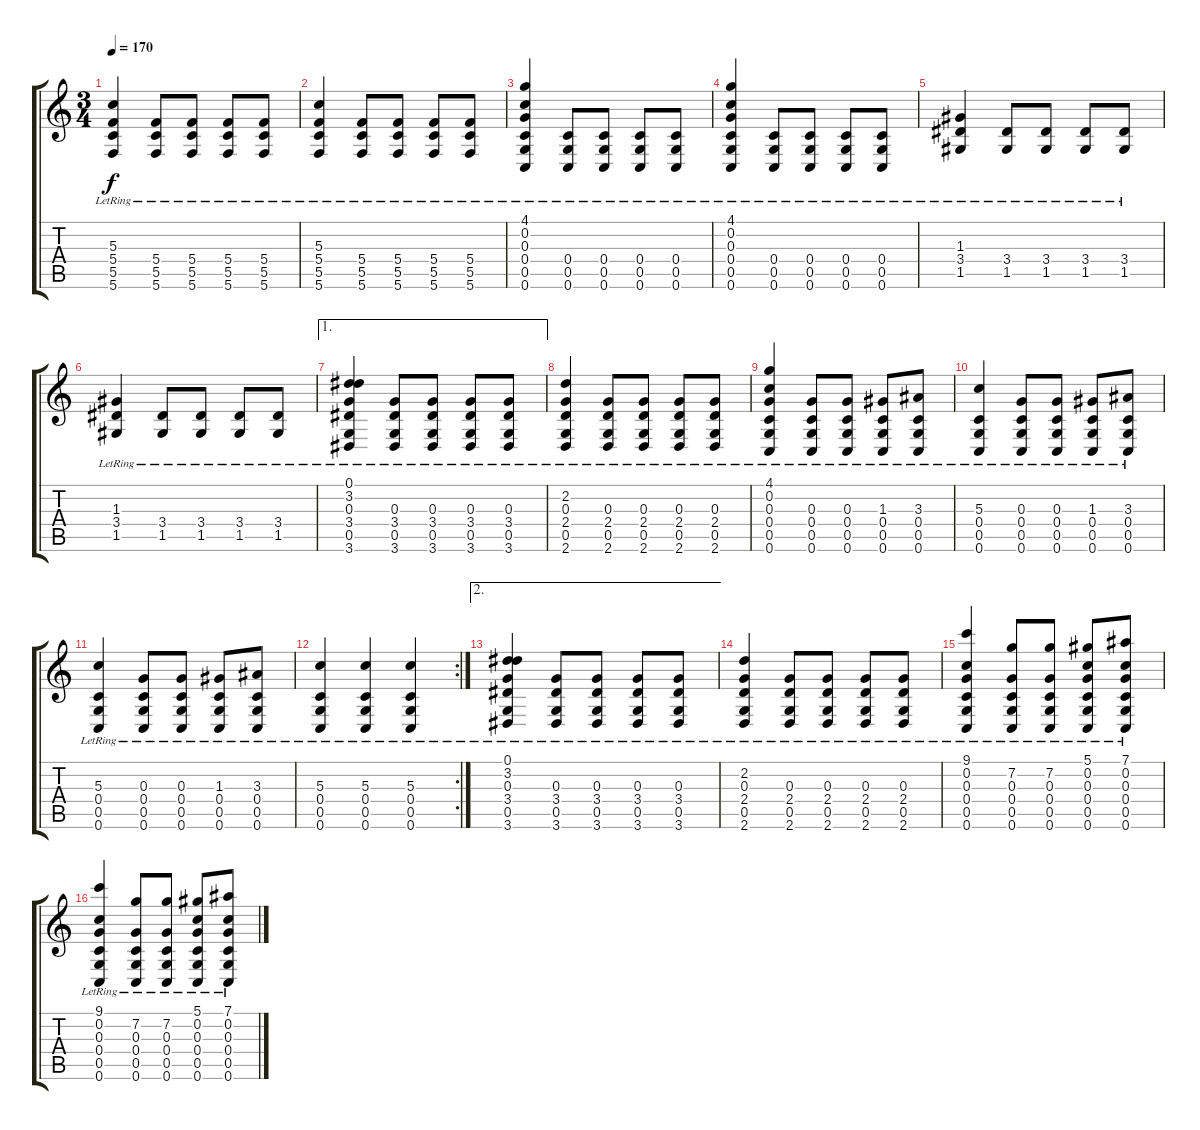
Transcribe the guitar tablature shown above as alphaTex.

\track "" {instrument acousticguitarsteel}
\staff {score tabs}
\tuning (Eb4 C4 G3 C3 G2 C2) {hide}
\ts (3 4)
\tempo 170
\clef g2
\ks c
(5.3{lr} 5.4{lr} 5.5{lr} 5.6{lr}).4{dy f} (5.4{lr} 5.5{lr} 5.6{lr}).8 (5.4{lr} 5.5{lr} 5.6{lr}).8 (5.4{lr} 5.5{lr} 5.6{lr}).8 (5.4{lr} 5.5{lr} 5.6{lr}).8 |
(5.3{lr} 5.4{lr} 5.5{lr} 5.6{lr}).4 (5.4{lr} 5.5{lr} 5.6{lr}).8 (5.4{lr} 5.5{lr} 5.6{lr}).8 (5.4{lr} 5.5{lr} 5.6{lr}).8 (5.4{lr} 5.5{lr} 5.6{lr}).8 |
(4.1{lr} 0.2{lr} 0.3{lr} 0.4{lr} 0.5{lr} 0.6{lr}).4 (0.4{lr} 0.5{lr} 0.6{lr}).8 (0.4{lr} 0.5{lr} 0.6{lr}).8 (0.4{lr} 0.5{lr} 0.6{lr}).8 (0.4{lr} 0.5{lr} 0.6{lr}).8 |
(4.1{lr} 0.2{lr} 0.3{lr} 0.4{lr} 0.5{lr} 0.6{lr}).4 (0.4{lr} 0.5{lr} 0.6{lr}).8 (0.4{lr} 0.5{lr} 0.6{lr}).8 (0.4{lr} 0.5{lr} 0.6{lr}).8 (0.4{lr} 0.5{lr} 0.6{lr}).8 |
(1.3{lr} 3.4{lr} 1.5{lr}).4 (3.4{lr} 1.5{lr}).8 (3.4{lr} 1.5{lr}).8 (3.4{lr} 1.5{lr}).8 (3.4{lr} 1.5{lr}).8 |
(1.3{lr} 3.4{lr} 1.5{lr}).4 (3.4{lr} 1.5{lr}).8 (3.4{lr} 1.5{lr}).8 (3.4{lr} 1.5{lr}).8 (3.4{lr} 1.5{lr}).8 |
\ae 1
(0.1{lr} 3.2{lr} 0.3{lr} 3.4{lr} 0.5{lr} 3.6{lr}).4 (0.3{lr} 3.4{lr} 0.5{lr} 3.6{lr}).8 (0.3{lr} 3.4{lr} 0.5{lr} 3.6{lr}).8 (0.3{lr} 3.4{lr} 0.5{lr} 3.6{lr}).8 (0.3{lr} 3.4{lr} 0.5{lr} 3.6{lr}).8 |
(2.2{lr} 0.3{lr} 2.4{lr} 0.5{lr} 2.6{lr}).4 (0.3{lr} 2.4{lr} 0.5{lr} 2.6{lr}).8 (0.3{lr} 2.4{lr} 0.5{lr} 2.6{lr}).8 (0.3{lr} 2.4{lr} 0.5{lr} 2.6{lr}).8 (0.3{lr} 2.4{lr} 0.5{lr} 2.6{lr}).8 |
(4.1{lr} 0.2{lr} 0.3{lr} 0.4{lr} 0.5{lr} 0.6{lr}).4 (0.3{lr} 0.4{lr} 0.5{lr} 0.6{lr}).8 (0.3{lr} 0.4{lr} 0.5{lr} 0.6{lr}).8 (1.3{lr} 0.4{lr} 0.5{lr} 0.6{lr}).8 (3.3{lr} 0.4{lr} 0.5{lr} 0.6{lr}).8 |
(5.3{lr} 0.4{lr} 0.5{lr} 0.6{lr}).4 (0.3{lr} 0.4{lr} 0.5{lr} 0.6{lr}).8 (0.3{lr} 0.4{lr} 0.5{lr} 0.6{lr}).8 (1.3{lr} 0.4{lr} 0.5{lr} 0.6{lr}).8 (3.3{lr} 0.4{lr} 0.5{lr} 0.6{lr}).8 |
(5.3{lr} 0.4{lr} 0.5{lr} 0.6{lr}).4 (0.3{lr} 0.4{lr} 0.5{lr} 0.6{lr}).8 (0.3{lr} 0.4{lr} 0.5{lr} 0.6{lr}).8 (1.3{lr} 0.4{lr} 0.5{lr} 0.6{lr}).8 (3.3{lr} 0.4{lr} 0.5{lr} 0.6{lr}).8 |
\rc 2
(5.3{lr} 0.4{lr} 0.5{lr} 0.6{lr}).4 (5.3{lr} 0.4{lr} 0.5{lr} 0.6{lr}).4 (5.3{lr} 0.4{lr} 0.5{lr} 0.6{lr}).4 |
\ae 2
(0.1{lr} 3.2{lr} 0.3{lr} 3.4{lr} 0.5{lr} 3.6{lr}).4 (0.3{lr} 3.4{lr} 0.5{lr} 3.6{lr}).8 (0.3{lr} 3.4{lr} 0.5{lr} 3.6{lr}).8 (0.3{lr} 3.4{lr} 0.5{lr} 3.6{lr}).8 (0.3{lr} 3.4{lr} 0.5{lr} 3.6{lr}).8 |
(2.2{lr} 0.3{lr} 2.4{lr} 0.5{lr} 2.6{lr}).4 (0.3{lr} 2.4{lr} 0.5{lr} 2.6{lr}).8 (0.3{lr} 2.4{lr} 0.5{lr} 2.6{lr}).8 (0.3{lr} 2.4{lr} 0.5{lr} 2.6{lr}).8 (0.3{lr} 2.4{lr} 0.5{lr} 2.6{lr}).8 |
(9.1{lr} 0.2{lr} 0.3{lr} 0.4{lr} 0.5{lr} 0.6{lr}).4 (7.2{lr} 0.3{lr} 0.4{lr} 0.5{lr} 0.6{lr}).8 (7.2{lr} 0.3{lr} 0.4{lr} 0.5{lr} 0.6{lr}).8 (5.1{lr} 0.2{lr} 0.3{lr} 0.4{lr} 0.5{lr} 0.6{lr}).8 (7.1{lr} 0.2{lr} 0.3{lr} 0.4{lr} 0.5{lr} 0.6{lr}).8 |
(9.1{lr} 0.2{lr} 0.3{lr} 0.4{lr} 0.5{lr} 0.6{lr}).4 (7.2{lr} 0.3{lr} 0.4{lr} 0.5{lr} 0.6{lr}).8 (7.2{lr} 0.3{lr} 0.4{lr} 0.5{lr} 0.6{lr}).8 (5.1{lr} 0.2{lr} 0.3{lr} 0.4{lr} 0.5{lr} 0.6{lr}).8 (7.1{lr} 0.2{lr} 0.3{lr} 0.4{lr} 0.5{lr} 0.6{lr}).8
